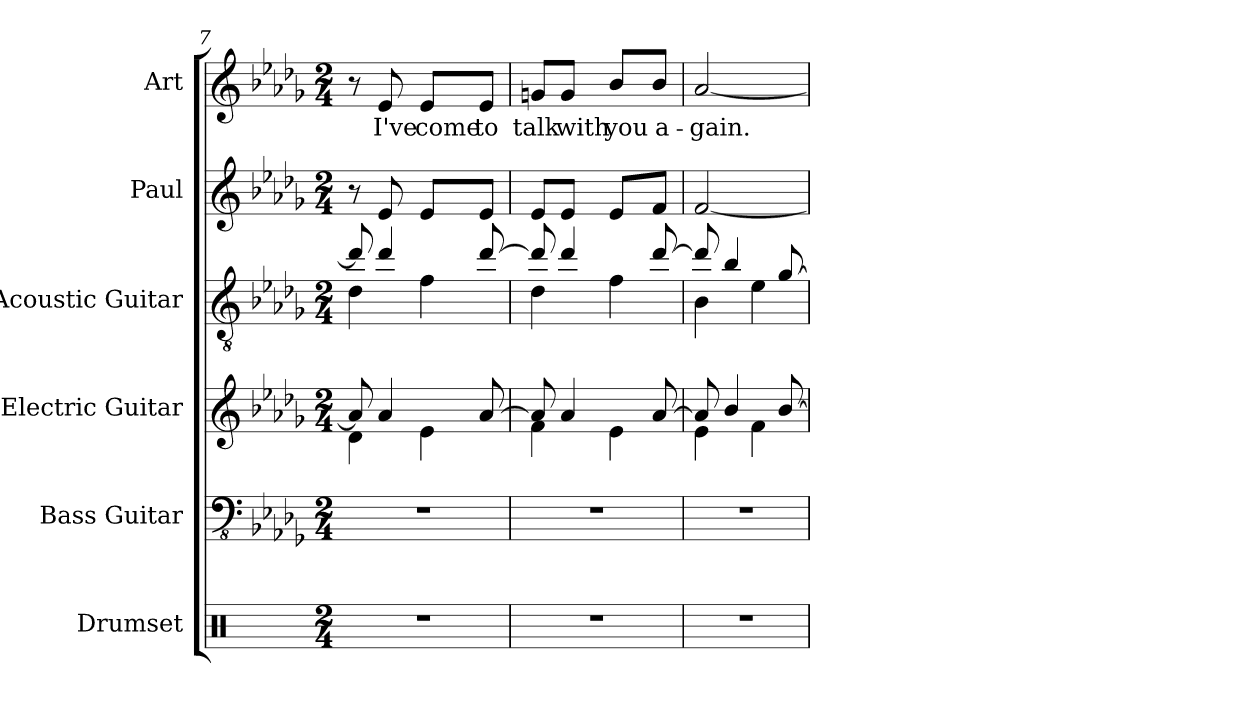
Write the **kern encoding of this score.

**kern	**kern	**kern	**kern	**kern	**kern	**text
*part6	*part5	*part4	*part3	*part2	*part1	*part1
*staff6	*staff5	*staff4	*staff3	*staff2	*staff1	*staff1
*I"Drumset	*I"Bass Guitar	*I"Electric Guitar	*I"Acoustic Guitar	*I"Paul	*I"Art	*
*I'Drs.	*I'B. Guit.	*I'El. Guit.	*I'Ac. Guit.	*I'Paul	*I'Art	*
*clefX	*clefFv4	*clefG2	*clefGv2	*clefG2	*clefG2	*
*	*	*	*	*ITrd1c2	*ITrd1c2	*
*k[]	*k[b-e-a-d-g-]	*k[b-e-a-d-g-]	*k[b-e-a-d-g-]	*k[b-e-a-d-g-c-f-]	*k[b-e-a-d-g-c-f-]	*
*M2/4	*M2/4	*M2/4	*M2/4	*M2/4	*M2/4	*
=7	=7	=7	=7	=7	=7	=7
*	*	*^	*^	*	*	*
2r	2r	8a-/]	4d-\	8dd-/]	4d-\	8r	8r	.
.	.	4a-/	.	4dd-/	.	8d-/	8d-/	I've
.	.	.	4e-\	.	4f\	8d-/L	8d-/L	come
.	.	[8a-/	.	[8dd-/	.	8d-/J	8d-/J	to
=8	=8	=8	=8	=8	=8	=8	=8	=8
2r	2r	8a-/]	4f\	8dd-/]	4d-\	8d-/L	8fn/L	talk
.	.	4a-/	.	4dd-/	.	8d-/J	8f/J	with
.	.	.	4e-\	.	4f\	8d-/L	8a-/L	you
.	.	[8a-/	.	[8dd-/	.	8e-/J	8a-/J	a-
=9	=9	=9	=9	=9	=9	=9	=9	=9
2r	2r	8a-/]	4e-\	8dd-/]	4B-\	[2e-/	[2g-/	-gain.
.	.	4b-/	.	4b-/	.	.	.	.
.	.	.	4f\	.	4e-\	.	.	.
.	.	[8b-/	.	[8g-/	.	.	.	.
*	*	*v	*v	*	*	*	*	*
*	*	*	*v	*v	*	*	*
=	=	=	=	=	=	=
*-	*-	*-	*-	*-	*-	*-
